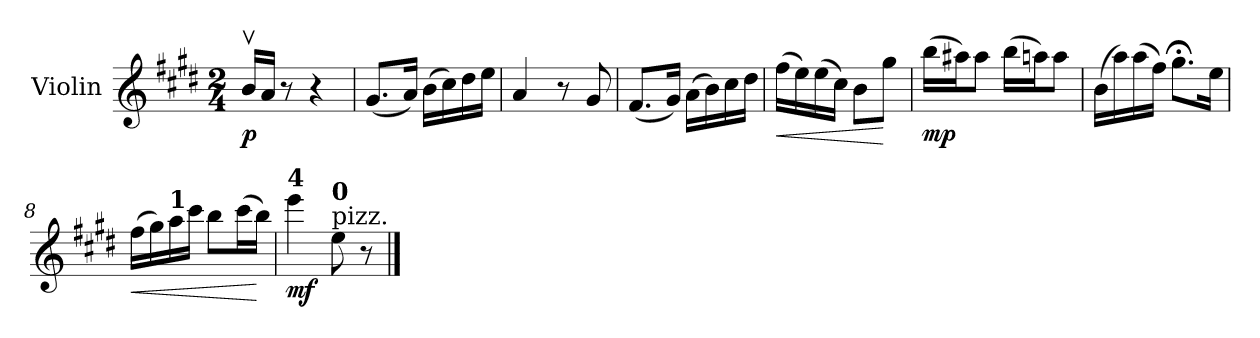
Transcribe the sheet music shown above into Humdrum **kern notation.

**kern	**dynam
*part1	*part1
*staff1	*staff1
*I"Violin	*
*I'Vln.	*
!!LO:PB:g=z
*clefG2	*
*k[f#c#g#d#]	*
*E:	*
*M2/4	*
=1	=1
16bvi/LL	p
16ai/JJ	.
8r	.
4r	.
=2	=2
(8.g#i/L	.
16ai/Jk)	.
(16bi\LL	.
16cc#i\)	.
16dd#i\	.
16eei\JJ	.
=3	=3
4ai/	.
8r	.
8g#i/	.
=4	=4
(8.f#i/L	.
16g#i/Jk)	.
(16ai\LL	.
16bi\)	.
16cc#i\	.
16dd#i\JJ	.
=5	=5
!	!LO:HP:b
(16ff#i\LL	<
16eei\)	.
(16eei\	.
16cc#i\JJ)	.
8bi\L	.
8gg#i\J	[
!!LO:LB:g=z
=6	=6
(16bbi\LL	mp
16aa#Xi\J)	.
8aa#i\J	.
(16bbi\LL	.
16aani\J)	.
8aai\J	.
=7	=7
(16bi\LL	.
16aai\)	.
(16aai\	.
16ff#i\JJ)	.
8.gg#;i\L	.
16eei\Jk	.
=8	=8
!	!LO:HP:b
(16ff#i\LL	<
16gg#i\)	.
!LO:TX:a:B:t=1	!
16aai\	.
16ccc#i\JJ	.
8bbi\L	.
(16ccc#i\L	.
16bbi\JJ)	[
=9	=9
!LO:TX:a:B:t=4	!
4eeei\	mf
!LO:TX:a:t=pizz.	!
!LO:TX:B:t=0	!
8eei\	.
8r	.
==	==
*-	*-
